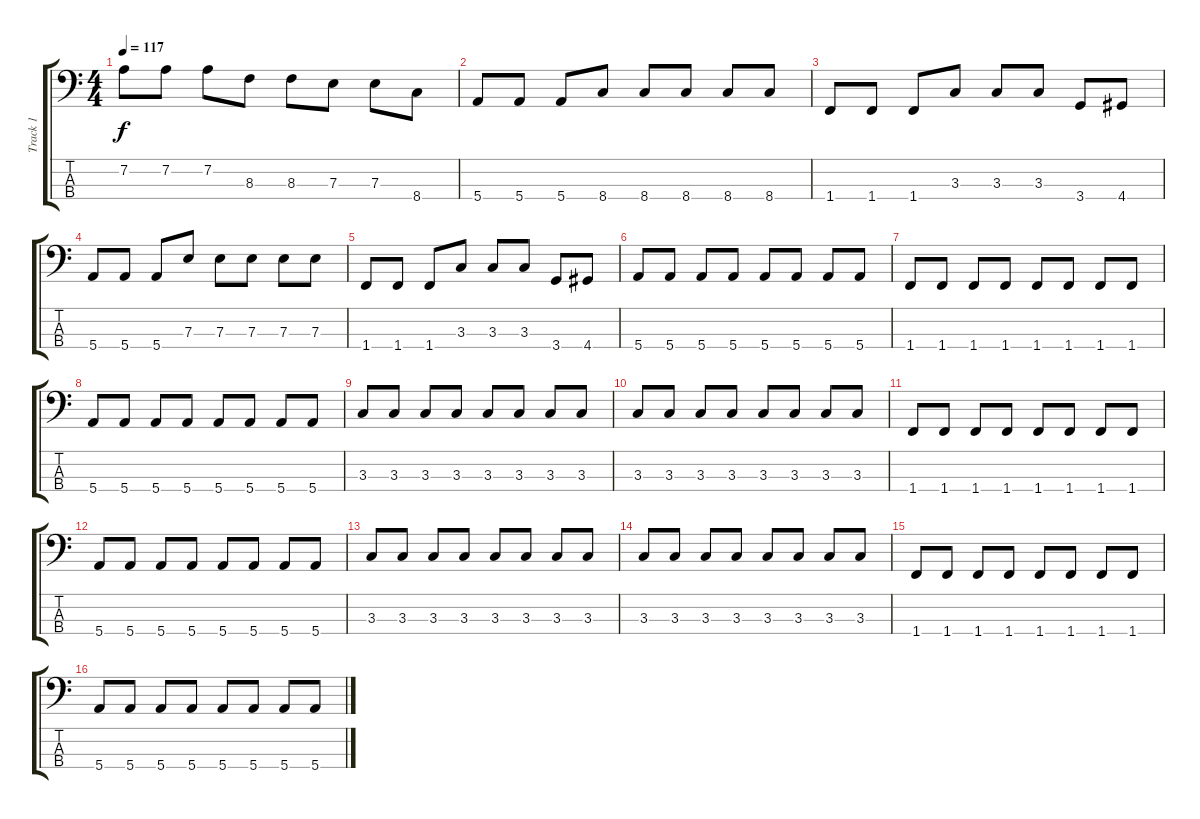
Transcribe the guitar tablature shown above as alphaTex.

\track ("Track 1" "Track 1") {instrument electricbassfinger}
\staff {score tabs}
\tuning (G2 D2 A1 E1) {hide}
\ts (4 4)
\tempo 117
\clef f4
\ks c
7.2.8{dy f} 7.2.8 7.2.8 8.3.8 8.3.8 7.3.8 7.3.8 8.4.8 |
5.4.8 5.4.8 5.4.8 8.4.8 8.4.8 8.4.8 8.4.8 8.4.8 |
1.4.8 1.4.8 1.4.8 3.3.8 3.3.8 3.3.8 3.4.8 4.4.8 |
5.4.8 5.4.8 5.4.8 7.3.8 7.3.8 7.3.8 7.3.8 7.3.8 |
1.4.8 1.4.8 1.4.8 3.3.8 3.3.8 3.3.8 3.4.8 4.4.8 |
5.4.8 5.4.8 5.4.8 5.4.8 5.4.8 5.4.8 5.4.8 5.4.8 |
1.4.8 1.4.8 1.4.8 1.4.8 1.4.8 1.4.8 1.4.8 1.4.8 |
5.4.8 5.4.8 5.4.8 5.4.8 5.4.8 5.4.8 5.4.8 5.4.8 |
3.3.8 3.3.8 3.3.8 3.3.8 3.3.8 3.3.8 3.3.8 3.3.8 |
3.3.8 3.3.8 3.3.8 3.3.8 3.3.8 3.3.8 3.3.8 3.3.8 |
1.4.8 1.4.8 1.4.8 1.4.8 1.4.8 1.4.8 1.4.8 1.4.8 |
5.4.8 5.4.8 5.4.8 5.4.8 5.4.8 5.4.8 5.4.8 5.4.8 |
3.3.8 3.3.8 3.3.8 3.3.8 3.3.8 3.3.8 3.3.8 3.3.8 |
3.3.8 3.3.8 3.3.8 3.3.8 3.3.8 3.3.8 3.3.8 3.3.8 |
1.4.8 1.4.8 1.4.8 1.4.8 1.4.8 1.4.8 1.4.8 1.4.8 |
5.4.8 5.4.8 5.4.8 5.4.8 5.4.8 5.4.8 5.4.8 5.4.8
